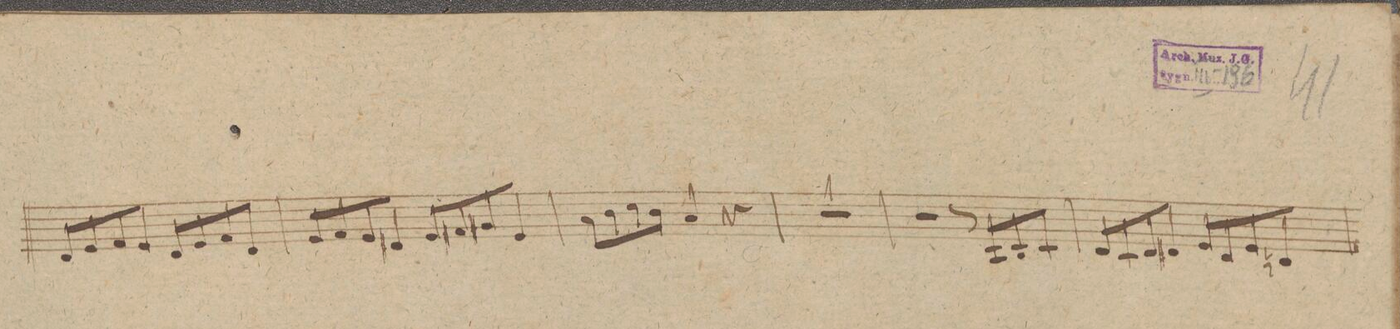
**kern	**dynam
*I"Violino IIdo	*
*clefG2	*
*k[]	*
*met(c|)	*
*M2/2	*
8d/L	.
8e/	.
8f/	.
8e/J	.
8d/L	.
8e/	.
8f/	.
8d/J	.
=17	=17
8e/L	.
8f/	.
8e/	.
8d#X/J	.
8e/L	.
8f#X/	.
8g#X/	.
8e/J	.
=18	=18
8a\L	.
8b\	.
8cc\	.
8b\J	.
4a/	.
4r	.
=19	=19
1r	.
=20	=20
2r	.
8r	.
8A/L	.
8B/	.
8c/J	.
=21	=21
8d/L	.
8c/	.
8d/	.
8d#X/J	.
8e/L	.
8d#/	.
8e/	.
8dn/J	.
=22	=22
*-	*-
